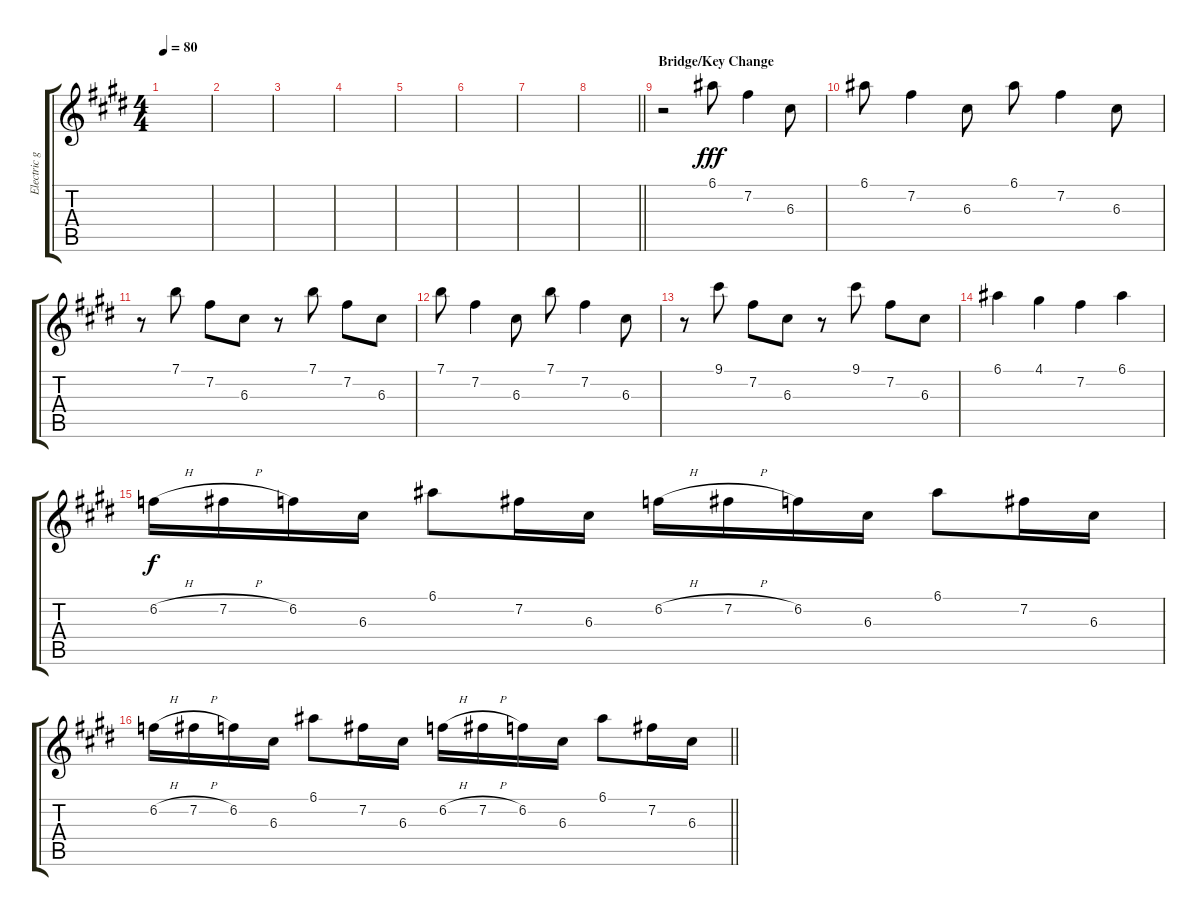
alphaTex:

\track ("Electric guitar 2" "Electric g") {instrument electricguitarjazz}
\staff {score tabs}
\tuning (E4 B3 G3 D3 A2 E2) {hide}
\ts (4 4)
\tempo 80
\clef g2
\ks e
|
|
|
|
|
|
|
\barLineRight lightlight
|
\section ("" "Bridge/Key Change")
r.2 6.1.8{dy fff} 7.2.4 6.3.8 |
6.1.8 7.2.4 6.3.8 6.1.8 7.2.4 6.3.8 |
r.8 7.1.8 7.2.8 6.3.8 r.8 7.1.8 7.2.8 6.3.8 |
7.1.8 7.2.4 6.3.8 7.1.8 7.2.4 6.3.8 |
r.8 9.1.8 7.2.8 6.3.8 r.8 9.1.8 7.2.8 6.3.8 |
6.1.4 4.1.4 7.2.4 6.1.4 |
6.2{h}.16{dy f} 7.2{h}.16 6.2.16 6.3.16 6.1.8 7.2.16 6.3.16 6.2{h}.16 7.2{h}.16 6.2.16 6.3.16 6.1.8 7.2.16 6.3.16 |
\barLineRight lightlight
6.2{h}.16 7.2{h}.16 6.2.16 6.3.16 6.1.8 7.2.16 6.3.16 6.2{h}.16 7.2{h}.16 6.2.16 6.3.16 6.1.8 7.2.16 6.3.16
